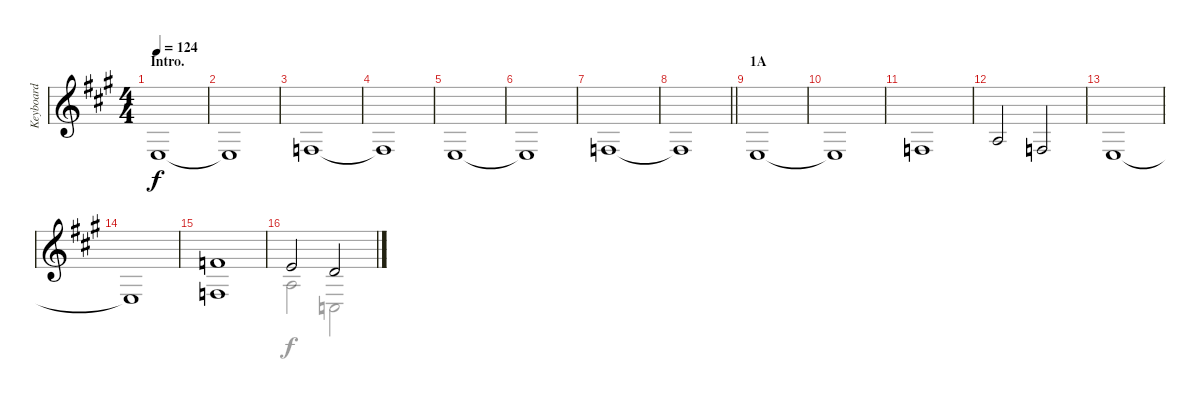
\track ("Keyboard" "Keyboard") {instrument stringensemble1}
\staff {score}
\tuning (C4 G3 D3 A2 E2 B1) {hide}
\voice
\ts (4 4)
\section ("" "Intro.")
\tempo 124
\clef g2
\ks a
2.3.1{dy f instrument stringensemble1} |
2.3{t}.1 |
3.3.1 |
3.3{t}.1 |
2.3.1 |
2.3{t}.1 |
3.3.1 |
\barLineRight lightlight
3.3{t}.1 |
\section ("" "1A")
2.3.1 |
2.3{t}.1 |
3.3.1 |
2.2.2 3.3.2 |
2.3.1 |
2.3{t}.1 |
(5.1 3.3).1 |
4.1.2 2.1.2
\voice
\clef g2
\ottava regular
\simile none
\ks a
|
|
|
|
|
|
|
\barLineRight lightlight
|
|
|
|
|
|
|
|
2.2.2 3.4.2
